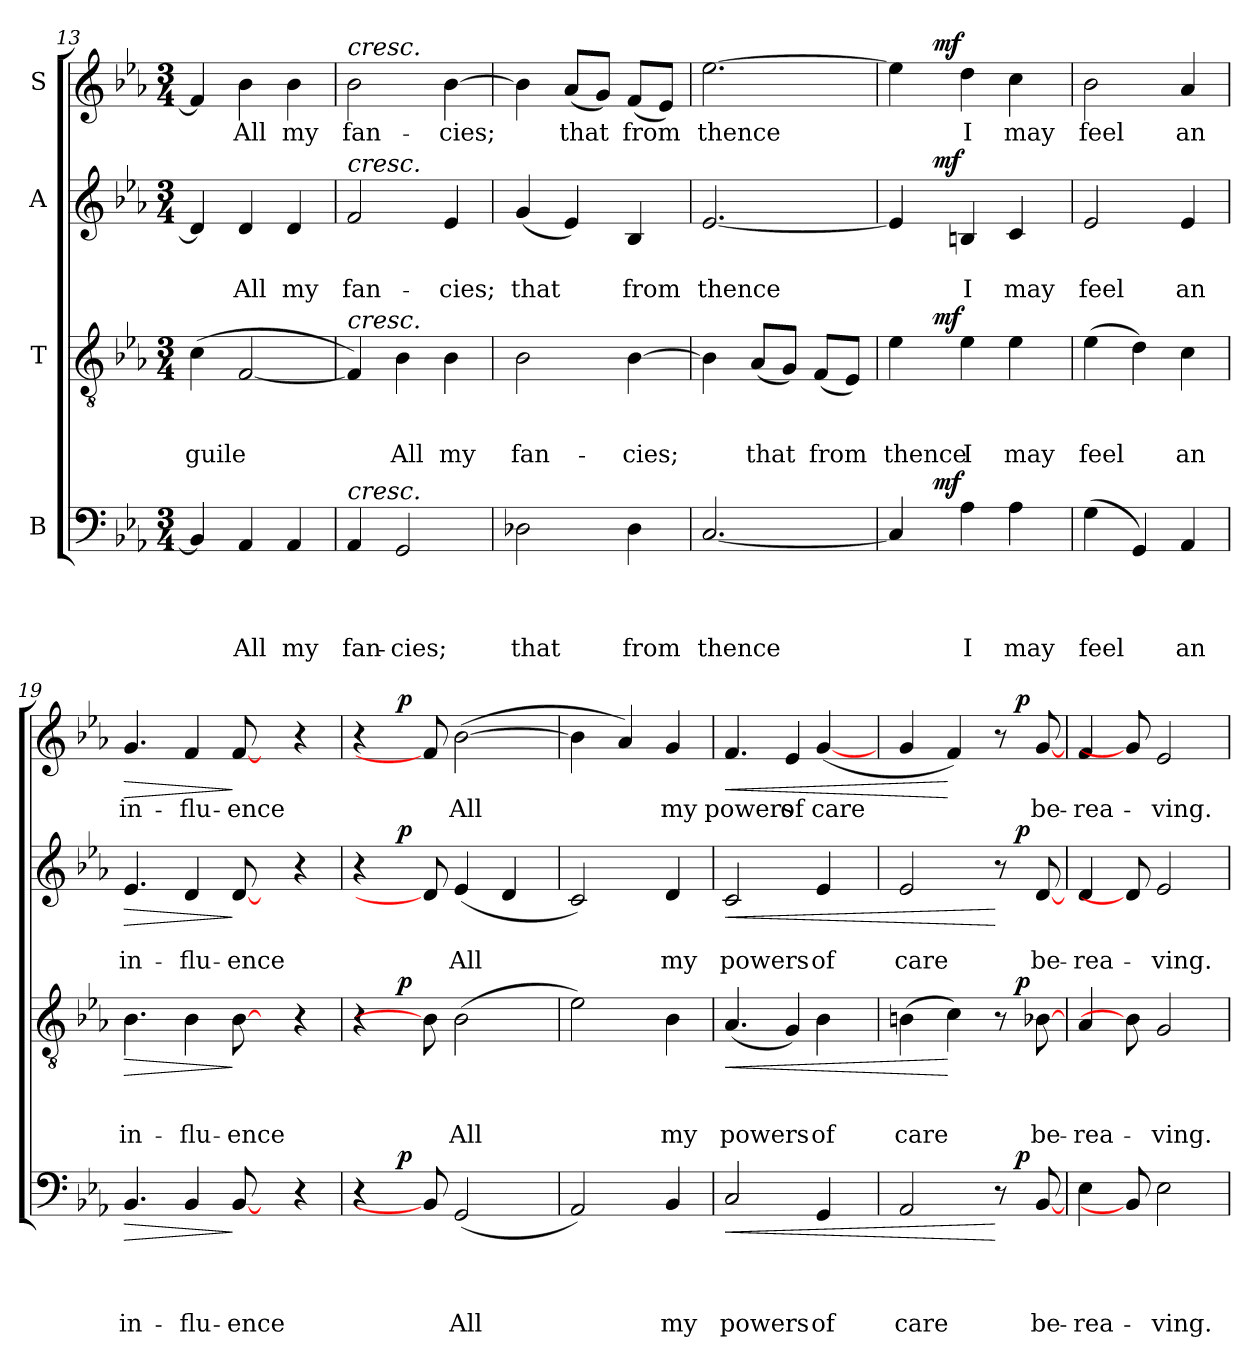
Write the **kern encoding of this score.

**kern	**text	**text	**text	**text	**dynam	**kern	**text	**text	**text	**dynam	**kern	**text	**text	**dynam	**kern	**text	**dynam
*part4	*part4	*part4	*part4	*part4	*part4	*part3	*part3	*part3	*part3	*part3	*part2	*part2	*part2	*part2	*part1	*part1	*part1
*staff4	*staff4	*staff4	*staff4	*staff4	*staff4	*staff3	*staff3	*staff3	*staff3	*staff3	*staff2	*staff2	*staff2	*staff2	*staff1	*staff1	*staff1
*I"B	*	*	*	*	*	*I"T	*	*	*	*	*I"A	*	*	*	*I"S	*	*
!!LO:LB:g=z
*clefF4	*	*	*	*	*	*clefGv2	*	*	*	*	*clefG2	*	*	*	*clefG2	*	*
*k[b-e-a-]	*	*	*	*	*	*k[b-e-a-]	*	*	*	*	*k[b-e-a-]	*	*	*	*k[b-e-a-]	*	*
*E-:	*	*	*	*	*	*E-:	*	*	*	*	*E-:	*	*	*	*E-:	*	*
*M3/4	*	*	*	*	*	*M3/4	*	*	*	*	*M3/4	*	*	*	*M3/4	*	*
=13	=13	=13	=13	=13	=13	=13	=13	=13	=13	=13	=13	=13	=13	=13	=13	=13	=13
!	!	!	!	!	!	!	!	!	!LO:LY:b	!	!	!	!	!	!	!	!
4BB-/]	.	.	.	.	.	(>4c\	.	.	-guile	.	4d/]	.	.	.	4f/]	.	.
!	!	!	!	!LO:LY:b	!	!	!	!	!	!	!	!	!LO:LY:b	!	!	!LO:LY:b	!
4AA-/	.	.	.	All	.	[<2F/	.	.	.	.	4d/	.	All	.	4b-\	All	.
!	!	!	!	!LO:LY:b	!	!	!	!	!	!	!	!	!LO:LY:b	!	!	!LO:LY:b	!
4AA-/	.	.	.	my	.	.	.	.	.	.	4d/	.	my	.	4b-\	my	.
=14	=14	=14	=14	=14	=14	=14	=14	=14	=14	=14	=14	=14	=14	=14	=14	=14	=14
!	!	!	!	!	!	!	!	!	!	!	!	!	!	!	!LO:TX:a:i:t=cresc.	!	!
!	!	!	!	!	!	!	!	!	!	!	!LO:TX:a:i:t=cresc.	!	!	!	!	!	!
!	!	!	!	!	!	!LO:TX:a:i:t=cresc.	!	!	!	!	!	!	!	!	!	!	!
!LO:TX:a:i:t=cresc.	!	!	!	!	!	!	!	!	!	!	!	!	!	!	!	!	!
!	!	!	!	!LO:LY:b	!	!	!	!	!	!	!	!	!LO:LY:b	!	!	!LO:LY:b	!
4AA-/	.	.	.	fan-	.	4F/])	.	.	.	.	2f/	.	fan-	.	2b-\	fan-	.
!	!	!	!	!LO:LY:b	!	!	!	!	!LO:LY:b	!	!	!	!	!	!	!	!
2GG/	.	.	.	-cies;	.	4B-\	.	.	All	.	.	.	.	.	.	.	.
!	!	!	!	!	!	!	!	!	!LO:LY:b	!	!	!	!LO:LY:b	!	!	!LO:LY:b	!
.	.	.	.	.	.	4B-\	.	.	my	.	4e-/	.	-cies;	.	[>4b-\	-cies;	.
=15	=15	=15	=15	=15	=15	=15	=15	=15	=15	=15	=15	=15	=15	=15	=15	=15	=15
!	!	!	!	!LO:LY:b	!	!	!	!	!LO:LY:b	!	!	!	!LO:LY:b	!	!	!	!
2D-X\	.	.	.	that	.	2B-\	.	.	fan-	.	(<4g/	.	that	.	4b-\]	.	.
!	!	!	!	!	!	!	!	!	!	!	!	!	!	!	!	!LO:LY:b	!
.	.	.	.	.	.	.	.	.	.	.	4e-/)	.	.	.	(<8a-/L	that	.
.	.	.	.	.	.	.	.	.	.	.	.	.	.	.	8g/J)	.	.
!	!	!	!	!LO:LY:b	!	!	!	!	!LO:LY:b	!	!	!	!LO:LY:b	!	!	!LO:LY:b	!
4D-\	.	.	.	from	.	[>4B-\	.	.	-cies;	.	4B-/	.	from	.	(<8f/L	from	.
.	.	.	.	.	.	.	.	.	.	.	.	.	.	.	8e-/J)	.	.
=16	=16	=16	=16	=16	=16	=16	=16	=16	=16	=16	=16	=16	=16	=16	=16	=16	=16
!	!	!	!	!LO:LY:b	!	!	!	!	!	!	!	!	!LO:LY:b	!	!	!LO:LY:b	!
[<2.C/	.	.	.	thence	.	4B-\]	.	.	.	.	[<2.e-/	.	thence	.	[>2.ee-\	thence	.
!	!	!	!	!	!	!	!	!	!LO:LY:b	!	!	!	!	!	!	!	!
.	.	.	.	.	.	(<8A-/L	.	.	that	.	.	.	.	.	.	.	.
.	.	.	.	.	.	8G/J)	.	.	.	.	.	.	.	.	.	.	.
!	!	!	!	!	!	!	!	!	!LO:LY:b	!	!	!	!	!	!	!	!
.	.	.	.	.	.	(<8F/L	.	.	from	.	.	.	.	.	.	.	.
.	.	.	.	.	.	8E-/J)	.	.	.	.	.	.	.	.	.	.	.
=17	=17	=17	=17	=17	=17	=17	=17	=17	=17	=17	=17	=17	=17	=17	=17	=17	=17
!	!	!	!	!	!	!	!	!	!LO:LY:b	!	!	!	!	!	!	!	!
*^	*	*	*	*	*	*^	*	*	*	*	*^	*	*	*	*^	*	*
4C/]	8ryy	.	.	.	.	.	4e-\	8ryy	.	.	thence	.	4e-/]	8ryy	.	.	.	4ee-\]	8ryy	.	.
.	32ryy	.	.	.	.	.	.	32ryy	.	.	.	.	.	32ryy	.	.	.	.	32ryy	.	.
!	!	!	!	!	!	!LO:DY:a	!	!	!	!	!	!LO:DY:a	!	!	!	!	!LO:DY:a	!	!	!	!LO:DY:a
.	2ryy	.	.	.	.	mf	.	2ryy	.	.	.	mf	.	2ryy	.	.	mf	.	2ryy	.	mf
!	!	!	!	!	!LO:LY:b	!	!	!	!	!	!LO:LY:b	!	!	!	!	!LO:LY:b	!	!	!	!LO:LY:b	!
4A-\	.	.	.	.	I	.	4e-\	.	.	.	I	.	4Bn/	.	.	I	.	4dd\	.	I	.
!	!	!	!	!	!LO:LY:b	!	!	!	!	!	!LO:LY:b	!	!	!	!	!LO:LY:b	!	!	!	!LO:LY:b	!
4A-\	.	.	.	.	may	.	4e-\	.	.	.	may	.	4c/	.	.	may	.	4cc\	.	may	.
.	16.ryy	.	.	.	.	.	.	16.ryy	.	.	.	.	.	16.ryy	.	.	.	.	16.ryy	.	.
=18	=18	=18	=18	=18	=18	=18	=18	=18	=18	=18	=18	=18	=18	=18	=18	=18	=18	=18	=18	=18	=18
!	!	!	!	!	!LO:LY:b	!	!	!	!	!	!LO:LY:b	!	!	!	!	!LO:LY:b	!	!	!	!LO:LY:b	!
*v	*v	*	*	*	*	*	*	*	*	*	*	*	*v	*v	*	*	*	*v	*v	*	*
*	*	*	*	*	*	*v	*v	*	*	*	*	*	*	*	*	*	*	*
(>4G\	.	.	.	feel	.	(>4e-\	.	.	feel	.	2e-/	.	feel	.	2b-\	feel	.
4GG/)	.	.	.	.	.	4d\)	.	.	.	.	.	.	.	.	.	.	.
!	!	!	!	!LO:LY:b	!	!	!	!	!LO:LY:b	!	!	!	!LO:LY:b	!	!	!LO:LY:b	!
4AA-/	.	.	.	an	.	4c\	.	.	an	.	4e-/	.	an	.	4a-/	an	.
!!LO:PB:g=z
=19	=19	=19	=19	=19	=19	=19	=19	=19	=19	=19	=19	=19	=19	=19	=19	=19	=19
!	!	!	!	!LO:LY:b	!LO:HP:b	!	!	!	!LO:LY:b	!LO:HP:b	!	!	!LO:LY:b	!LO:HP:b	!	!LO:LY:b	!LO:HP:b
4.BB-/	.	.	.	in-	>	4.B-\	.	.	in-	>	4.e-/	.	in-	>	4.g/	in-	>
!	!	!	!	!LO:LY:b	!	!	!	!	!LO:LY:b	!	!	!	!LO:LY:b	!	!	!LO:LY:b	!
4BB-/	.	.	.	-flu-	.	4B-\	.	.	-flu-	.	4d/	.	-flu-	.	4f/	-flu-	.
!	!	!	!	!LO:LY:b	!	!	!	!	!LO:LY:b	!	!	!	!LO:LY:b	!	!	!LO:LY:b	!
[8BB-/	.	.	.	-ence	]	[8B-\	.	.	-ence	]	[8d/	.	-ence	]	[8f/	-ence	]
8ryy	.	.	.	.	.	8ryy	.	.	.	.	8ryy	.	.	.	8ryy	.	.
4r	.	.	.	.	.	4r	.	.	.	.	4r	.	.	.	4r	.	.
=20!	=20!	=20!	=20!	=20!	=20!	=20!	=20!	=20!	=20!	=20!	=20!	=20!	=20!	=20!	=20!	=20!	=20!
*^	*	*	*	*	*	*^	*	*	*	*	*^	*	*	*	*^	*	*
4r	8ryy	.	.	.	.	.	4r	8ryy	.	.	.	.	4r	8ryy	.	.	.	4r	8ryy	.	.
.	32ryy	.	.	.	.	.	.	32ryy	.	.	.	.	.	32ryy	.	.	.	.	32ryy	.	.
!	!	!	!	!	!	!LO:DY:a	!	!	!	!	!	!LO:DY:a	!	!	!	!	!LO:DY:a	!	!	!	!LO:DY:a
.	2ryy	.	.	.	.	p	.	2ryy	.	.	.	p	.	2ryy	.	.	p	.	2ryy	.	p
8BB-/]	.	.	.	.	.	.	8B-\]	.	.	.	.	.	8d/]	.	.	.	.	8f/]	.	.	.
!	!	!	!	!	!LO:LY:b	!	!	!	!	!	!LO:LY:b	!	!	!	!	!LO:LY:b	!	!	!	!LO:LY:b	!
(<2GG/	.	.	.	.	All	.	(>2B-\	.	.	.	All	.	(<4e-/	.	.	All	.	(>[>2b-\	.	All	.
.	.	.	.	.	.	.	.	.	.	.	.	.	4d/	.	.	.	.	.	.	.	.
.	8..ryy	.	.	.	.	.	.	8..ryy	.	.	.	.	.	8..ryy	.	.	.	.	8..ryy	.	.
*v	*v	*	*	*	*	*	*	*	*	*	*	*	*v	*v	*	*	*	*v	*v	*	*
*	*	*	*	*	*	*v	*v	*	*	*	*	*	*	*	*	*	*	*
=21!	=21!	=21!	=21!	=21!	=21!	=21!	=21!	=21!	=21!	=21!	=21!	=21!	=21!	=21!	=21!	=21!	=21!
2AA-/)	.	.	.	.	.	2e-\)	.	.	.	.	2c/)	.	.	.	4b-\]	.	.
.	.	.	.	.	.	.	.	.	.	.	.	.	.	.	4a-/)	.	.
!	!	!	!	!LO:LY:b	!	!	!	!	!LO:LY:b	!	!	!	!LO:LY:b	!	!	!LO:LY:b	!
4BB-/	.	.	.	my	.	4B-\	.	.	my	.	4d/	.	my	.	4g/	my	.
=22!	=22!	=22!	=22!	=22!	=22!	=22!	=22!	=22!	=22!	=22!	=22!	=22!	=22!	=22!	=22!	=22!	=22!
!	!	!	!	!LO:LY:b	!LO:HP:b	!	!	!	!LO:LY:b	!LO:HP:b	!	!	!LO:LY:b	!LO:HP:b	!	!LO:LY:b	!LO:HP:b
*	*	*	*	*	*	*^	*	*	*	*	*	*	*	*	*^	*	*
2C/	.	.	.	powers	<	(<4.A-/	2ryy	.	.	powers	<	2c/	.	powers	<	4.f/	2ryy	powers	<
!	!	!	!	!	!	!	!	!	!	!	!	!	!	!	!	!	!	!LO:LY:b	!
.	.	.	.	.	.	4G/)	.	.	.	.	.	.	.	.	.	4e-/	.	of	.
!	!	!	!	!LO:LY:b	!	!	!	!	!	!LO:LY:b	!	!	!	!LO:LY:b	!	!	!	!LO:LY:b	!
4GG/	.	.	.	of	.	.	4B-\	.	.	of	.	4e-/	.	of	.	.	(<[<4g/	care	.
.	.	.	.	.	.	8ryy	.	.	.	.	.	.	.	.	.	8ryy	.	.	.
=23!	=23!	=23!	=23!	=23!	=23!	=23!	=23!	=23!	=23!	=23!	=23!	=23!	=23!	=23!	=23!	=23!	=23!	=23!	=23!
!	!	!	!	!LO:LY:b	!	!	!	!	!	!LO:LY:b	!	!	!	!LO:LY:b	!	!	!	!	!
*^	*	*	*	*	*	*	*	*	*	*	*	*^	*	*	*	*	*	*	*
2AA-/	2ryy	.	.	.	care	.	(>4Bn\	2ryy	.	.	care	.	2e-/	2ryy	.	care	.	4g/	2ryy	.	.
.	.	.	.	.	.	.	4c\)	.	.	.	.	[	.	.	.	.	.	4f/)	.	.	[
8r	16ryy	.	.	.	.	[	8r	16ryy	.	.	.	.	8r	16ryy	.	.	[	8r	16ryy	.	.
!	!	!	!	!	!	!LO:DY:a	!	!	!	!	!	!LO:DY:a	!	!	!	!	!LO:DY:a	!	!	!	!LO:DY:a
.	8.ryy	.	.	.	.	p	.	8.ryy	.	.	.	p	.	8.ryy	.	.	p	.	8.ryy	.	p
!	!	!	!	!	!LO:LY:b	!	!	!	!	!	!LO:LY:b	!	!	!	!	!LO:LY:b	!	!	!	!LO:LY:b	!
[8BB-/	.	.	.	.	be-	.	[8B-X\	.	.	.	be-	.	[8d/	.	.	be-	.	[8g/	.	be-	.
=24!	=24!	=24!	=24!	=24!	=24!	=24!	=24!	=24!	=24!	=24!	=24!	=24!	=24!	=24!	=24!	=24!	=24!	=24!	=24!	=24!	=24!
!	!	!	!	!	!LO:LY:b	!	!	!	!	!	!LO:LY:b	!	!	!	!	!LO:LY:b	!	!	!	!LO:LY:b	!
*v	*v	*	*	*	*	*	*	*	*	*	*	*	*v	*v	*	*	*	*v	*v	*	*
*	*	*	*	*	*	*v	*v	*	*	*	*	*	*	*	*	*	*	*
4E-\	.	.	.	-rea-	.	4A-/	.	.	-rea-	.	4d/	.	-rea-	.	4f/	-rea-	.
8BB-/]	.	.	.	.	.	8B-\]	.	.	.	.	8d/]	.	.	.	8g/]	.	.
!	!	!	!	!LO:LY:b	!	!	!	!	!LO:LY:b	!	!	!	!LO:LY:b	!	!	!LO:LY:b	!
2E-\	.	.	.	-ving.	.	2G/	.	.	-ving.	.	2e-/	.	-ving.	.	2e-/	-ving.	.
=	=	=	=	=	=	=	=	=	=	=	=	=	=	=	=	=	=
*-	*-	*-	*-	*-	*-	*-	*-	*-	*-	*-	*-	*-	*-	*-	*-	*-	*-
